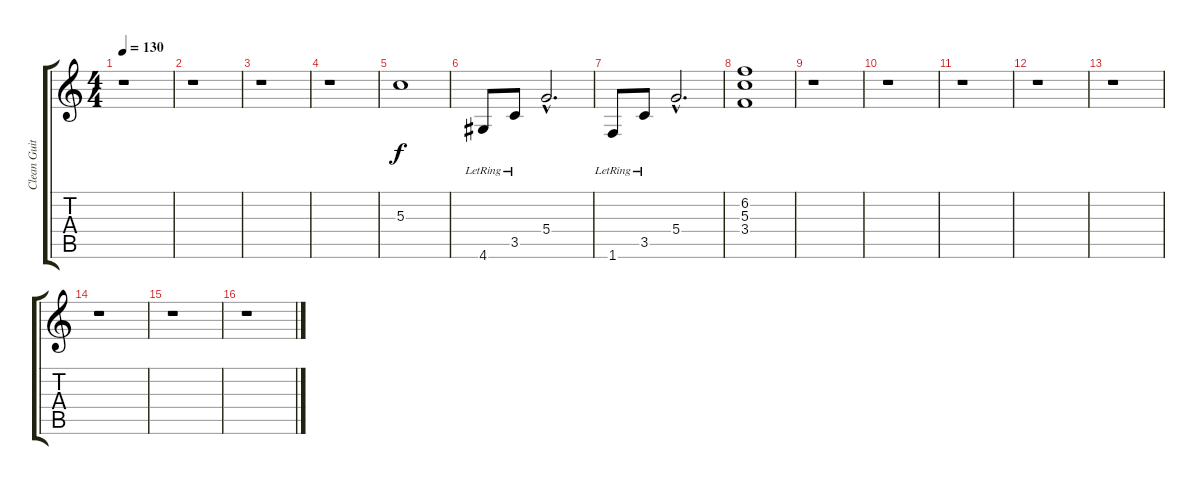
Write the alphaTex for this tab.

\track ("Clean Guitar" "Clean Guit") {instrument electricguitarclean}
\staff {score tabs}
\tuning (E4 B3 G3 D3 A2 E2) {hide}
\ts (4 4)
\tempo 130
\clef g2
\ks c
r.1{dy f} |
r.1 |
r.1 |
r.1 |
5.3.1 |
4.6{lr}.8 3.5{lr}.8 5.4{hac}.2{d} |
1.6{lr}.8 3.5{lr}.8 5.4{hac}.2{d} |
(6.2 5.3 3.4).1 |
r.1 |
r.1 |
r.1 |
r.1 |
r.1 |
r.1 |
r.1 |
r.1
